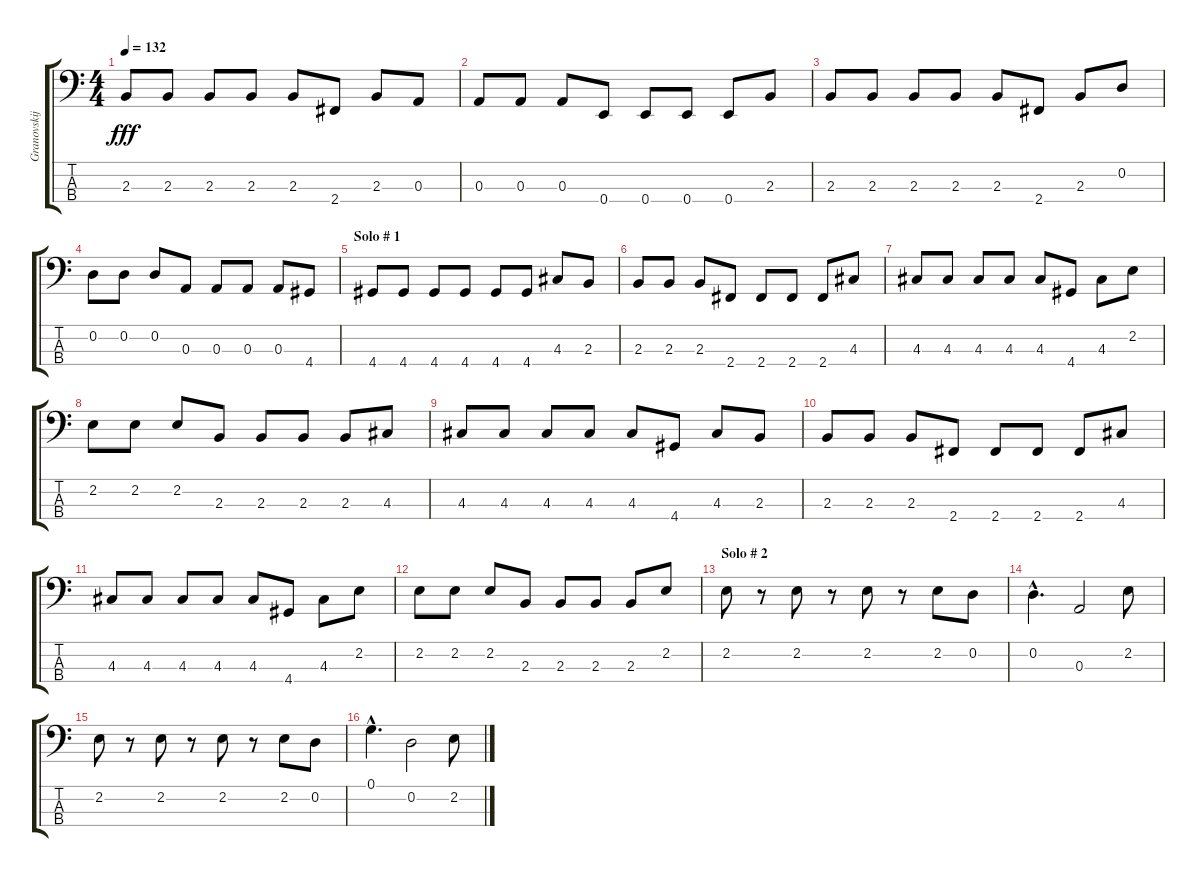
\track ("Granovskij" "Granovskij") {instrument electricbassfinger}
\staff {score tabs}
\tuning (G2 D2 A1 E1) {hide}
\ts (4 4)
\tempo 132
\clef f4
\ks c
2.3.8{dy fff} 2.3.8 2.3.8 2.3.8 2.3.8 2.4.8 2.3.8 0.3.8 |
0.3.8 0.3.8 0.3.8 0.4.8 0.4.8 0.4.8 0.4.8 2.3.8 |
2.3.8 2.3.8 2.3.8 2.3.8 2.3.8 2.4.8 2.3.8 0.2.8 |
0.2.8 0.2.8 0.2.8 0.3.8 0.3.8 0.3.8 0.3.8 4.4.8 |
\section ("" "Solo # 1")
4.4.8 4.4.8 4.4.8 4.4.8 4.4.8 4.4.8 4.3.8 2.3.8 |
2.3.8 2.3.8 2.3.8 2.4.8 2.4.8 2.4.8 2.4.8 4.3.8 |
4.3.8 4.3.8 4.3.8 4.3.8 4.3.8 4.4.8 4.3.8 2.2.8 |
2.2.8 2.2.8 2.2.8 2.3.8 2.3.8 2.3.8 2.3.8 4.3.8 |
4.3.8 4.3.8 4.3.8 4.3.8 4.3.8 4.4.8 4.3.8 2.3.8 |
2.3.8 2.3.8 2.3.8 2.4.8 2.4.8 2.4.8 2.4.8 4.3.8 |
4.3.8 4.3.8 4.3.8 4.3.8 4.3.8 4.4.8 4.3.8 2.2.8 |
2.2.8 2.2.8 2.2.8 2.3.8 2.3.8 2.3.8 2.3.8 2.2.8 |
\section ("" "Solo # 2")
2.2.8 r.8 2.2.8 r.8 2.2.8 r.8 2.2.8 0.2.8 |
0.2{hac}.4{d} 0.3.2 2.2.8 |
2.2.8 r.8 2.2.8 r.8 2.2.8 r.8 2.2.8 0.2.8 |
0.1{hac}.4{d} 0.2.2 2.2.8
